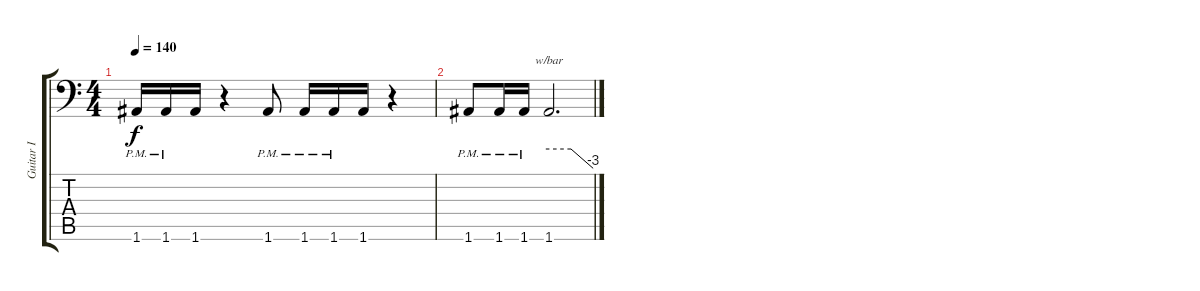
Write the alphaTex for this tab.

\track ("Guitar I" "Guitar I") {instrument distortionguitar}
\staff {score tabs}
\tuning (B3 Gb3 D3 A2 E2 A1) {hide}
\ts (4 4)
\tempo 140
\clef f4
\ks c
1.6{pm}.16{dy f} 1.6{pm}.16 1.6.16 r.4 1.6{pm}.8 1.6{pm}.16 1.6{pm}.16 1.6.16 r.4 |
1.6{pm}.8 1.6{pm}.16 1.6{pm}.16 1.6.2{d tbe (custom default 0 0 30 0 60 -12)}
